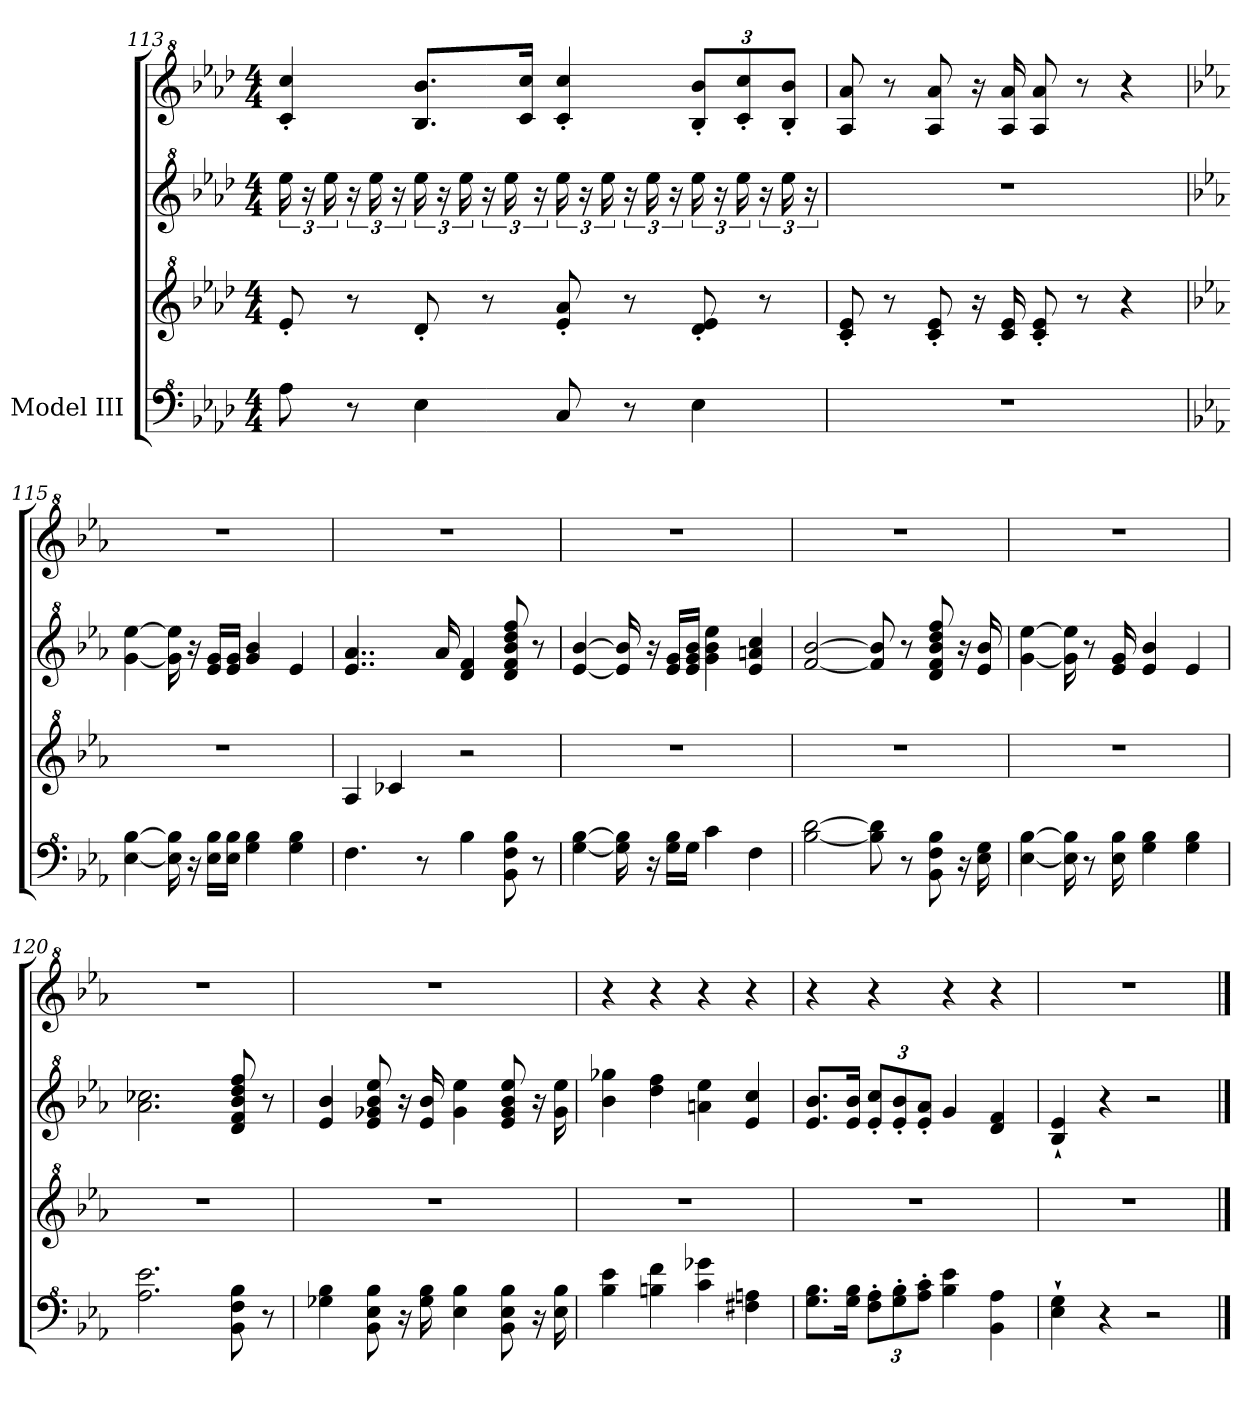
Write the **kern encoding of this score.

**kern	**kern	**kern	**kern
*part1	*part1	*part1	*part1
*staff4	*staff3	*staff2	*staff1
*I"Model III	*	*	*
*clefF^4	*clefG^2	*clefG^2	*clefG^2
*k[b-e-a-d-]	*k[b-e-a-d-]	*k[b-e-a-d-]	*k[b-e-a-d-]
*M4/4	*M4/4	*M4/4	*M4/4
=113	=113	=113	=113
8a-\	8ee-'/	24eee-\	4cc/' 4ccc/'
.	.	24r	.
.	.	24eee-\	.
8r	8r	24r	.
.	.	24eee-\	.
.	.	24r	.
4e-\	8dd-'/	24eee-\	8.b-/ 8.bb-/L
.	.	24r	.
.	.	24eee-\	.
.	8r	24r	.
.	.	24eee-\	.
.	.	.	16cc/ 16ccc/Jk
.	.	24r	.
8c/	8ee-/' 8aa-/'	24eee-\	4cc/' 4ccc/'
.	.	24r	.
.	.	24eee-\	.
8r	8r	24r	.
.	.	24eee-\	.
.	.	24r	.
*	*	*	*Xbrackettup
4e-\	8dd-/' 8ee-/'	24eee-\	12b-/' 12bb-/'L
.	.	24r	.
.	.	24eee-\	12cc/' 12ccc/'
.	8r	24r	.
.	.	24eee-\	12b-/' 12bb-/'J
.	.	24r	.
!!LO:LB:g=z
=114	=114	=114	=114
*	*	*	*MM114
1r	8cc/' 8ee-/'	1r	8a-/ 8aa-/
.	8r	.	8r
*	*	*	*MM108
.	8cc/' 8ee-/'	.	8a-/ 8aa-/
.	16r	.	16r
.	16cc/ 16ee-/	.	16a-/ 16aa-/
*	*	*	*MM98
.	8cc/' 8ee-/'	.	8a-/ 8aa-/
.	8r	.	8r
.	4r	.	4r
=115	=115	=115	=115
*k[b-e-a-]	*k[b-e-a-]	*k[b-e-a-]	*k[b-e-a-]
*	*	*	*MM108
[4e-\ [4b-\	1r	[4gg\ [4eee-\	1r
16e-\] 16b-\]	.	16gg\] 16eee-\]	.
16r	.	16r	.
16e-\ 16b-\LL	.	16ee-/ 16gg/LL	.
16e-\ 16b-\JJ	.	16ee-/ 16gg/JJ	.
4g\ 4b-\	.	4gg/ 4bb-/	.
4g\ 4b-\	.	4ee-/	.
=116	=116	=116	=116
4.f\	4a-/	4..ee-/ 4..aa-/	1r
.	4cc-X/	.	.
8r	.	.	.
.	.	16aa-/	.
4b-\	2r	4dd/ 4ff/	.
8B-\ 8f\ 8b-\	.	8dd/ 8ff/ 8bb-/ 8ddd/ 8fff/	.
8r	.	8r	.
=117	=117	=117	=117
[4g\ [4b-\	1r	[4ee-/ [4bb-/	1r
16g\] 16b-\]	.	16ee-/] 16bb-/]	.
16r	.	16r	.
16g\ 16b-\LL	.	16ee-/ 16gg/LL	.
16g\JJ	.	16ee-/ 16gg/ 16bb-/JJ	.
4cc\	.	4gg\ 4bb-\ 4eee-\	.
4f\	.	4ee-/ 4aan/ 4ccc/	.
!!LO:LB:g=z
=118	=118	=118	=118
[2b-\ [2dd\	1r	[2ff/ [2bb-/	1r
8b-\] 8dd\]	.	8ff/] 8bb-/]	.
8r	.	8r	.
8B-\ 8f\ 8b-\	.	8dd/ 8ff/ 8bb-/ 8ddd/ 8fff/	.
16r	.	16r	.
16e-\ 16g\	.	16ee-/ 16bb-/	.
=119	=119	=119	=119
[4e-\ [4b-\	1r	[4gg\ [4eee-\	1r
16e-\] 16b-\]	.	16gg\] 16eee-\]	.
8r	.	8r	.
16e-\ 16b-\	.	16ee-/ 16gg/	.
4g\ 4b-\	.	4ee-/ 4bb-/	.
4g\ 4b-\	.	4ee-/	.
=120	=120	=120	=120
2.a-\ 2.ee-\	1r	2.aa-\ 2.ccc-X\	1r
8B-\ 8f\ 8b-\	.	8dd/ 8ff/ 8bb-/ 8ddd/ 8fff/	.
8r	.	8r	.
=121	=121	=121	=121
4g-X\ 4b-\	1r	4ee-/ 4bb-/	1r
8B-\ 8e-\ 8b-\	.	8ee-/ 8gg-X/ 8bb-/ 8eee-/	.
16r	.	16r	.
16g-\ 16b-\	.	16ee-/ 16bb-/	.
4e-\ 4b-\	.	4gg-\ 4eee-\	.
8B-\ 8e-\ 8b-\	.	8ee-/ 8gg-/ 8bb-/ 8eee-/	.
16r	.	16r	.
16e-\ 16b-\	.	16gg-\ 16eee-\	.
=122	=122	=122	=122
4b-\ 4ee-\	1r	4bb-\ 4ggg-X\	4r
4bn\ 4ff\	.	4ddd\ 4fff\	4r
*	*	*	*MM104
4cc\ 4gg-X\	.	4aan\ 4eee-\	4r
*	*	*	*MM100
4f#X\ 4an\	.	4ee-/ 4ccc/	4r
!!LO:PB:g=z
=123	=123	=123	=123
*	*	*	*MM96
8.g\ 8.b-\L	1r	8.ee-/ 8.bb-/L	4r
16g\ 16b-\Jk	.	16ee-/ 16bb-/Jk	.
*Xbrackettup	*	*Xbrackettup	*
*	*	*	*MM92
12f\' 12a-\'L	.	12ee-/' 12ccc/'L	4r
12g\' 12b-\'	.	12ee-/' 12bb-/'	.
12a-\' 12cc\'J	.	12ee-/' 12aa-/'J	.
*	*	*	*MM84
4b-\ 4ee-\	.	4gg/	4r
*	*	*	*MM82
4B-\ 4a-\	.	4dd/ 4ff/	4r
=124	=124	=124	=124
4e-\` 4g\`	1r	4b-/` 4ee-/`	1r
4r	.	4r	.
2r	.	2r	.
==	==	==	==
*-	*-	*-	*-
